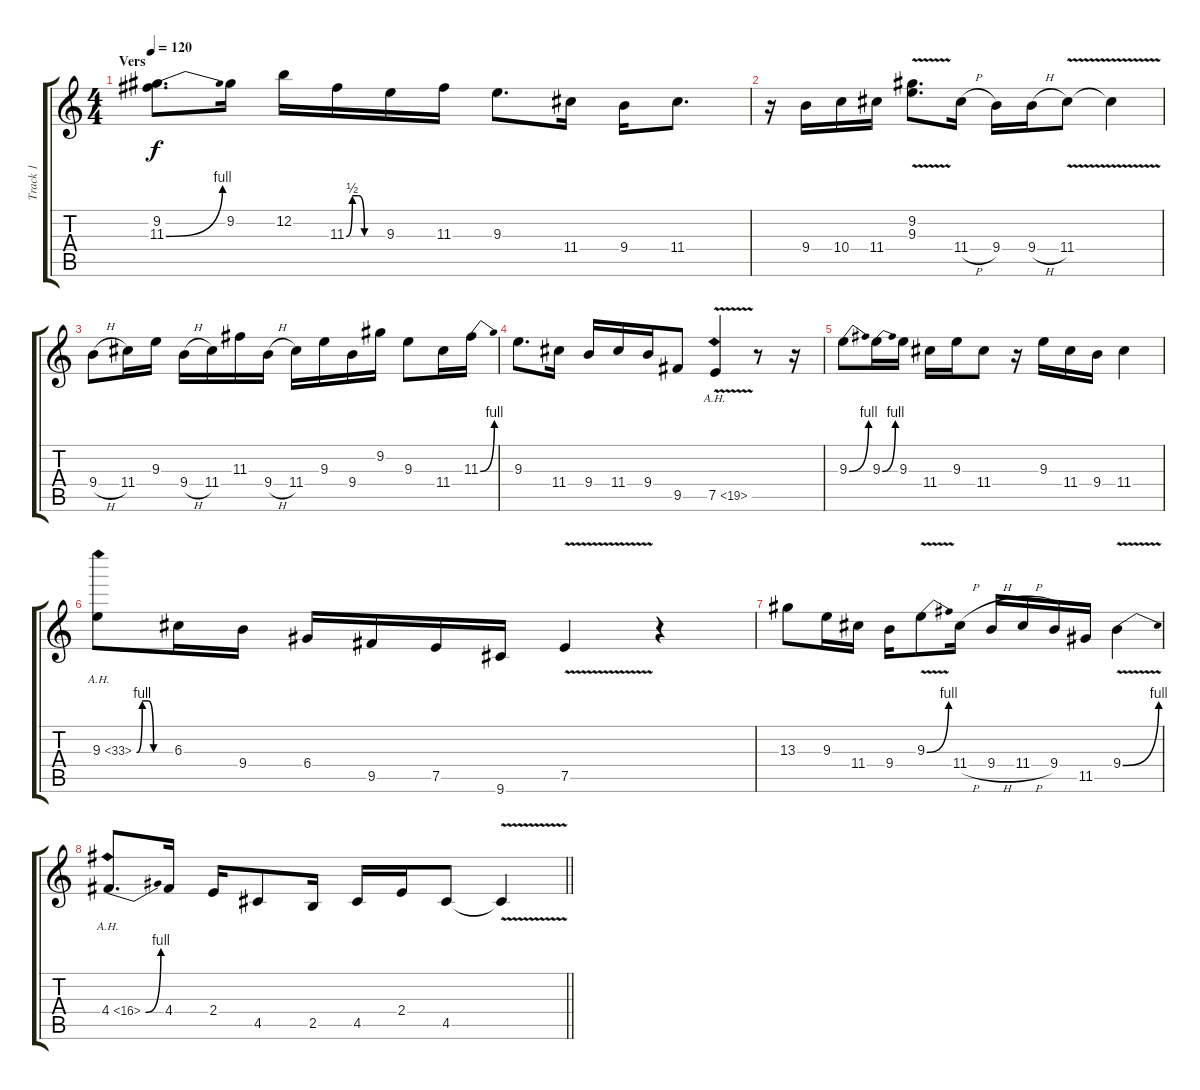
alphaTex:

\track ("Track 1" "Track 1") {instrument overdrivenguitar}
\staff {score tabs}
\tuning (E4 B3 G3 D3 A2 E2) {hide}
\ts (4 4)
\section ("" "Vers")
\tempo 120
\clef g2
\ks c
(9.2 11.3{be (bend 0 0 60 4)}).8{d dy f} 9.2.16 12.2.16 11.3{be (custom 0 0 10 2 20 2 30 0 60 0)}.16 9.3.16 11.3.16 9.3.8{d} 11.4.16 9.4.16 11.4.8{d} |
r.16 9.4.16 10.4.16 11.4.16 (9.2{v} 9.3{v}).8{d} 11.4{h}.16 9.4.16 9.4{h}.16 11.4{v}.8 11.4{t}.4 |
9.4{h}.8 11.4.16 9.3.16 9.4{h}.16 11.4.16 11.3.16 9.4{h}.16 11.4.16 9.3.16 9.4.16 9.2.16 9.3.8 11.4.16 11.3{be (bend 0 0 60 4)}.16 |
9.3.8{d} 11.4.16 9.4.16 11.4.16 9.4.16 9.5.8 7.5{ah 12 v}.4 r.8 r.16 |
9.3{be (bend 0 0 60 4)}.8 9.3{be (bend 0 0 60 4)}.16 9.3.16 11.4.16 9.3.16 11.4.8 r.16 9.3.16 11.4.16 9.4.16 11.4.4 |
9.3{be (custom 0 0 10 4 20 4 30 0 60 0) ah 24}.8 6.3.16 9.4.16 6.4.16 9.5.16 7.5.16 9.6.16 7.5{v}.4 r.4 |
13.3.8 9.3.16 11.4.16 9.4.16 9.3{be (bend 0 0 60 4) v}.8 11.4{h}.16 9.4{h}.16 11.4{h}.16 9.4.16 11.5.16 9.4{be (bend 0 0 60 4) v}.4 |
\barLineRight lightlight
4.4{be (bend 0 0 60 4) ah 12}.8{d} 4.4.16 2.4.16 4.5.8 2.5.16 4.5.16 2.4.16 4.5.8 4.5{v t}.4
